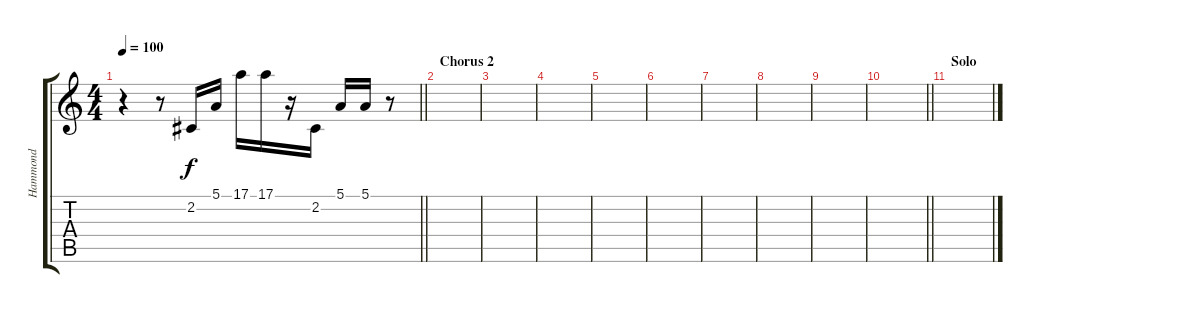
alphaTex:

\track ("Hammond" "Hammond") {instrument reedorgan}
\staff {score tabs}
\tuning (E4 B3 G3 D3 A2 E2) {hide}
\ts (4 4)
\tempo 100
\clef g2
\barLineRight lightlight
\ks c
r.4{dy f} r.8 2.2.16 5.1.16 17.1.16 17.1.16 r.16 2.2.16 5.1.16 5.1.16 r.8 |
\section ("" "Chorus 2")
|
|
|
|
|
|
|
|
\barLineRight lightlight
|
\section ("" "Solo")
